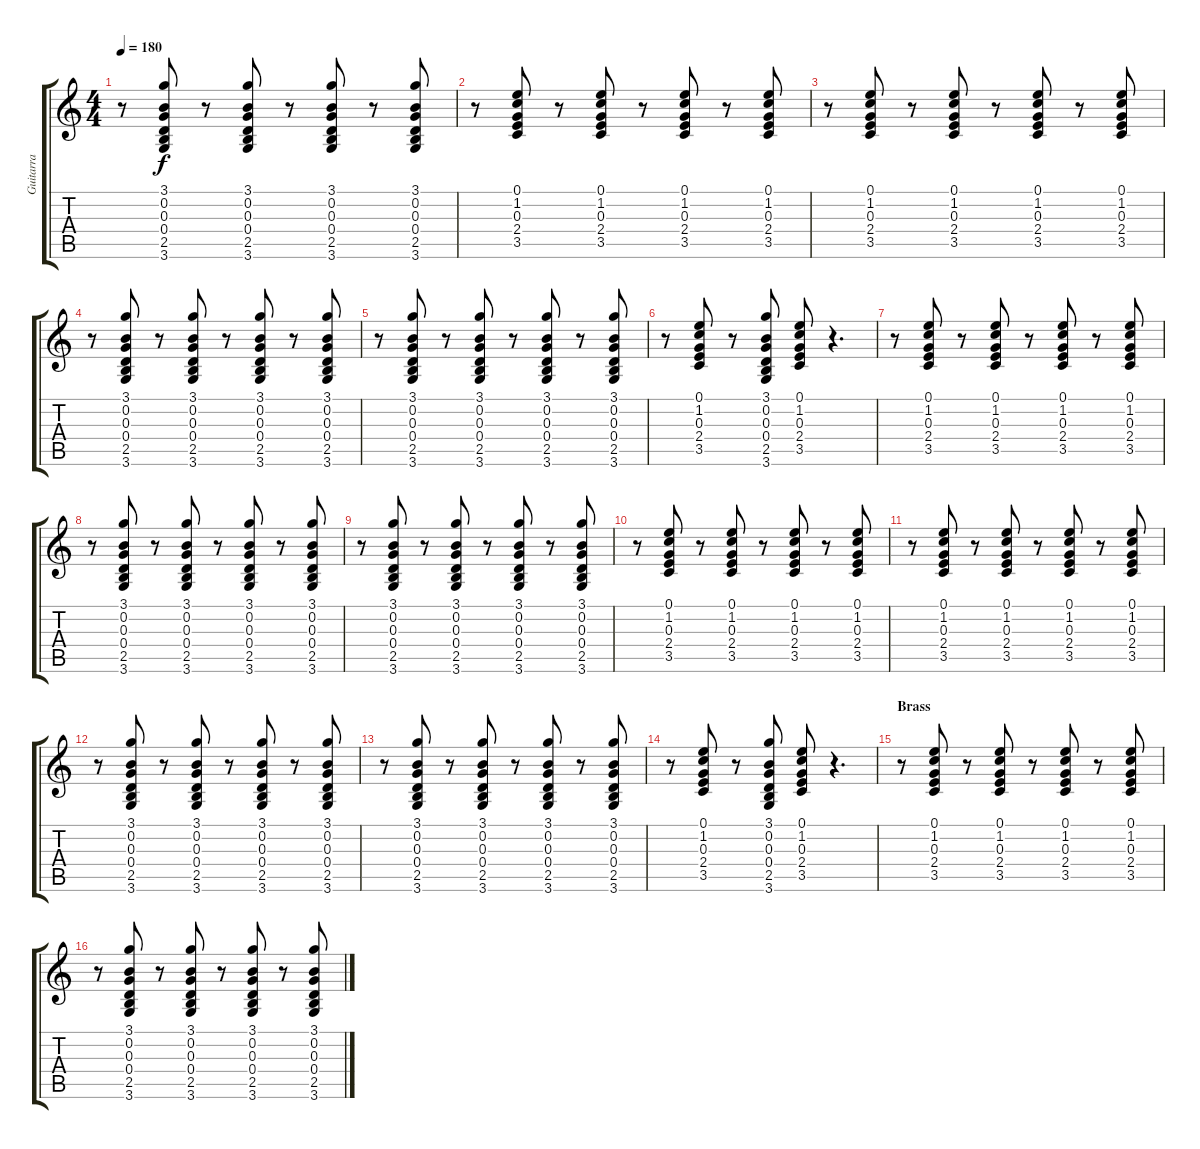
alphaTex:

\track ("Guitarra" "Guitarra") {instrument distortionguitar}
\staff {score tabs}
\tuning (E4 B3 G3 D3 A2 E2) {hide}
\ts (4 4)
\tempo 180
\clef g2
\ks c
r.8{dy f} (3.1 0.2 0.3 0.4 2.5 3.6).8 r.8 (3.1 0.2 0.3 0.4 2.5 3.6).8 r.8 (3.1 0.2 0.3 0.4 2.5 3.6).8 r.8 (3.1 0.2 0.3 0.4 2.5 3.6).8 |
r.8 (0.1 1.2 0.3 2.4 3.5).8 r.8 (0.1 1.2 0.3 2.4 3.5).8 r.8 (0.1 1.2 0.3 2.4 3.5).8 r.8 (0.1 1.2 0.3 2.4 3.5).8 |
r.8 (0.1 1.2 0.3 2.4 3.5).8 r.8 (0.1 1.2 0.3 2.4 3.5).8 r.8 (0.1 1.2 0.3 2.4 3.5).8 r.8 (0.1 1.2 0.3 2.4 3.5).8 |
r.8 (3.1 0.2 0.3 0.4 2.5 3.6).8 r.8 (3.1 0.2 0.3 0.4 2.5 3.6).8 r.8 (3.1 0.2 0.3 0.4 2.5 3.6).8 r.8 (3.1 0.2 0.3 0.4 2.5 3.6).8 |
r.8 (3.1 0.2 0.3 0.4 2.5 3.6).8 r.8 (3.1 0.2 0.3 0.4 2.5 3.6).8 r.8 (3.1 0.2 0.3 0.4 2.5 3.6).8 r.8 (3.1 0.2 0.3 0.4 2.5 3.6).8 |
r.8 (0.1 1.2 0.3 2.4 3.5).8 r.8 (3.1 0.2 0.3 0.4 2.5 3.6).8 (0.1 1.2 0.3 2.4 3.5).8 r.4{d} |
r.8 (0.1 1.2 0.3 2.4 3.5).8 r.8 (0.1 1.2 0.3 2.4 3.5).8 r.8 (0.1 1.2 0.3 2.4 3.5).8 r.8 (0.1 1.2 0.3 2.4 3.5).8 |
r.8 (3.1 0.2 0.3 0.4 2.5 3.6).8 r.8 (3.1 0.2 0.3 0.4 2.5 3.6).8 r.8 (3.1 0.2 0.3 0.4 2.5 3.6).8 r.8 (3.1 0.2 0.3 0.4 2.5 3.6).8 |
r.8 (3.1 0.2 0.3 0.4 2.5 3.6).8 r.8 (3.1 0.2 0.3 0.4 2.5 3.6).8 r.8 (3.1 0.2 0.3 0.4 2.5 3.6).8 r.8 (3.1 0.2 0.3 0.4 2.5 3.6).8 |
r.8 (0.1 1.2 0.3 2.4 3.5).8 r.8 (0.1 1.2 0.3 2.4 3.5).8 r.8 (0.1 1.2 0.3 2.4 3.5).8 r.8 (0.1 1.2 0.3 2.4 3.5).8 |
r.8 (0.1 1.2 0.3 2.4 3.5).8 r.8 (0.1 1.2 0.3 2.4 3.5).8 r.8 (0.1 1.2 0.3 2.4 3.5).8 r.8 (0.1 1.2 0.3 2.4 3.5).8 |
r.8 (3.1 0.2 0.3 0.4 2.5 3.6).8 r.8 (3.1 0.2 0.3 0.4 2.5 3.6).8 r.8 (3.1 0.2 0.3 0.4 2.5 3.6).8 r.8 (3.1 0.2 0.3 0.4 2.5 3.6).8 |
r.8 (3.1 0.2 0.3 0.4 2.5 3.6).8 r.8 (3.1 0.2 0.3 0.4 2.5 3.6).8 r.8 (3.1 0.2 0.3 0.4 2.5 3.6).8 r.8 (3.1 0.2 0.3 0.4 2.5 3.6).8 |
r.8 (0.1 1.2 0.3 2.4 3.5).8 r.8 (3.1 0.2 0.3 0.4 2.5 3.6).8 (0.1 1.2 0.3 2.4 3.5).8 r.4{d} |
\section ("" "Brass")
r.8 (0.1 1.2 0.3 2.4 3.5).8 r.8 (0.1 1.2 0.3 2.4 3.5).8 r.8 (0.1 1.2 0.3 2.4 3.5).8 r.8 (0.1 1.2 0.3 2.4 3.5).8 |
r.8 (3.1 0.2 0.3 0.4 2.5 3.6).8 r.8 (3.1 0.2 0.3 0.4 2.5 3.6).8 r.8 (3.1 0.2 0.3 0.4 2.5 3.6).8 r.8 (3.1 0.2 0.3 0.4 2.5 3.6).8
